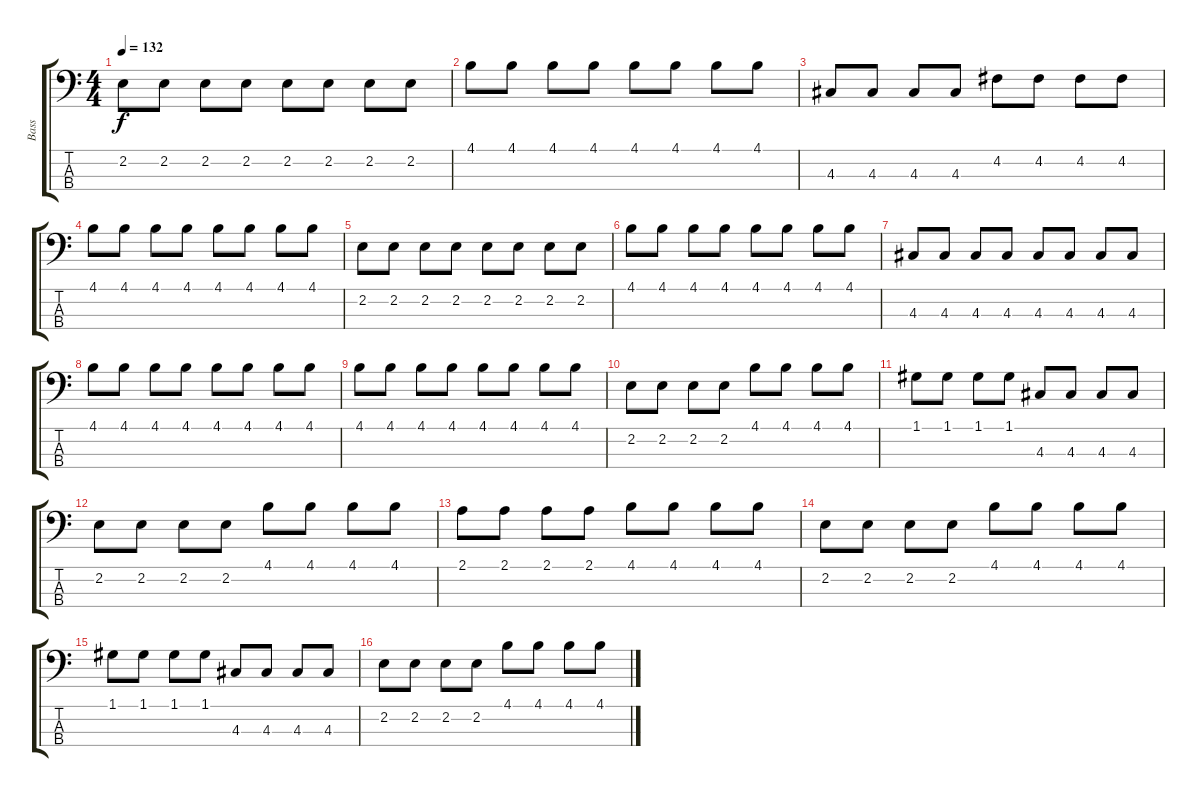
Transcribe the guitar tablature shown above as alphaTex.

\track ("Bass" "Bass") {instrument electricbassfinger}
\staff {score tabs}
\tuning (G2 D2 A1 E1) {hide}
\ts (4 4)
\tempo 132
\clef f4
\ks c
2.2.8{dy f instrument electricbassfinger} 2.2.8 2.2.8 2.2.8 2.2.8 2.2.8 2.2.8 2.2.8 |
4.1.8 4.1.8 4.1.8 4.1.8 4.1.8 4.1.8 4.1.8 4.1.8 |
4.3.8 4.3.8 4.3.8 4.3.8 4.2.8 4.2.8 4.2.8 4.2.8 |
4.1.8 4.1.8 4.1.8 4.1.8 4.1.8 4.1.8 4.1.8 4.1.8 |
2.2.8 2.2.8 2.2.8 2.2.8 2.2.8 2.2.8 2.2.8 2.2.8 |
4.1.8 4.1.8 4.1.8 4.1.8 4.1.8 4.1.8 4.1.8 4.1.8 |
4.3.8 4.3.8 4.3.8 4.3.8 4.3.8 4.3.8 4.3.8 4.3.8 |
4.1.8 4.1.8 4.1.8 4.1.8 4.1.8 4.1.8 4.1.8 4.1.8 |
4.1.8 4.1.8 4.1.8 4.1.8 4.1.8 4.1.8 4.1.8 4.1.8 |
2.2.8 2.2.8 2.2.8 2.2.8 4.1.8 4.1.8 4.1.8 4.1.8 |
1.1.8 1.1.8 1.1.8 1.1.8 4.3.8 4.3.8 4.3.8 4.3.8 |
2.2.8 2.2.8 2.2.8 2.2.8 4.1.8 4.1.8 4.1.8 4.1.8 |
2.1.8 2.1.8 2.1.8 2.1.8 4.1.8 4.1.8 4.1.8 4.1.8 |
2.2.8 2.2.8 2.2.8 2.2.8 4.1.8 4.1.8 4.1.8 4.1.8 |
1.1.8 1.1.8 1.1.8 1.1.8 4.3.8 4.3.8 4.3.8 4.3.8 |
2.2.8 2.2.8 2.2.8 2.2.8 4.1.8 4.1.8 4.1.8 4.1.8
